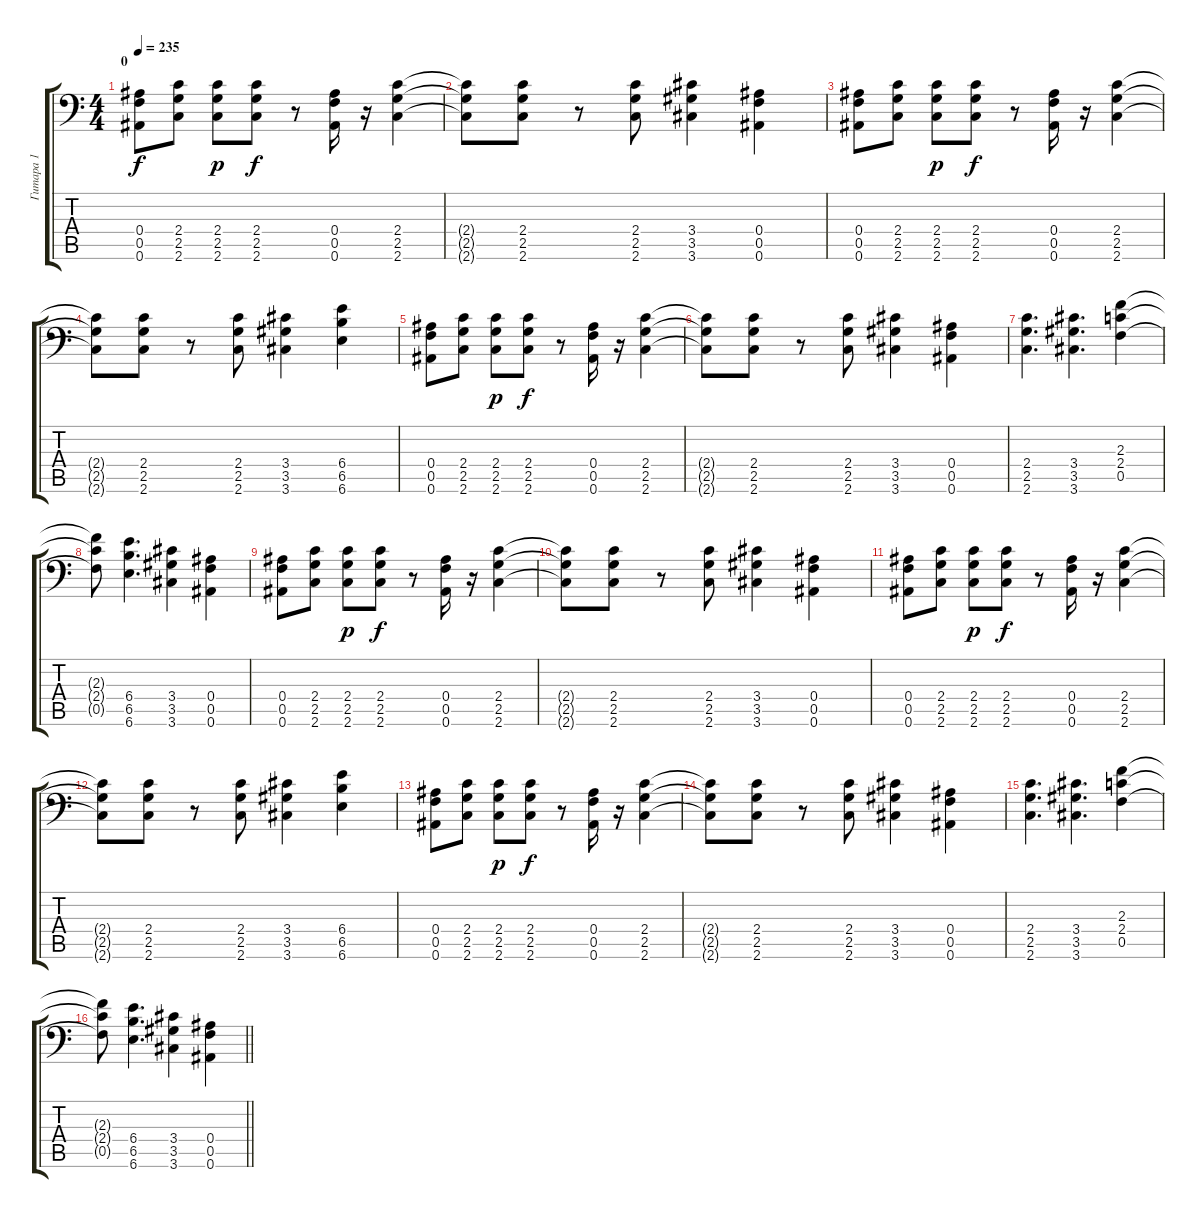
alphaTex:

\track ("Гитара 1" "Гитара 1") {instrument overdrivenguitar}
\staff {score tabs}
\tuning (C4 G3 Eb3 Bb2 F2 Bb1) {hide}
\ts (4 4)
\section ("" "0")
\tempo 235
\clef f4
\ks c
(0.4 0.5 0.6).8{dy f} (2.4 2.5 2.6).8 (2.4 2.5 2.6).8{dy p} (2.4 2.5 2.6).8{dy f} r.8 (0.4 0.5 0.6).16 r.16 (2.4 2.5 2.6).4 |
(2.4{t} 2.5{t} 2.6{t}).8 (2.4 2.5 2.6).8 r.8 (2.4 2.5 2.6).8 (3.4 3.5 3.6).4 (0.4 0.5 0.6).4 |
(0.4 0.5 0.6).8 (2.4 2.5 2.6).8 (2.4 2.5 2.6).8{dy p} (2.4 2.5 2.6).8{dy f} r.8 (0.4 0.5 0.6).16 r.16 (2.4 2.5 2.6).4 |
(2.4{t} 2.5{t} 2.6{t}).8 (2.4 2.5 2.6).8 r.8 (2.4 2.5 2.6).8 (3.4 3.5 3.6).4 (6.4 6.5 6.6).4 |
(0.4 0.5 0.6).8 (2.4 2.5 2.6).8 (2.4 2.5 2.6).8{dy p} (2.4 2.5 2.6).8{dy f} r.8 (0.4 0.5 0.6).16 r.16 (2.4 2.5 2.6).4 |
(2.4{t} 2.5{t} 2.6{t}).8 (2.4 2.5 2.6).8 r.8 (2.4 2.5 2.6).8 (3.4 3.5 3.6).4 (0.4 0.5 0.6).4 |
(2.4 2.5 2.6).4{d} (3.4 3.5 3.6).4{d} (2.3 2.4 0.5).4 |
(2.3{t} 2.4{t} 0.5{t}).8 (6.4 6.5 6.6).4{d} (3.4 3.5 3.6).4 (0.4 0.5 0.6).4 |
(0.4 0.5 0.6).8 (2.4 2.5 2.6).8 (2.4 2.5 2.6).8{dy p} (2.4 2.5 2.6).8{dy f} r.8 (0.4 0.5 0.6).16 r.16 (2.4 2.5 2.6).4 |
(2.4{t} 2.5{t} 2.6{t}).8 (2.4 2.5 2.6).8 r.8 (2.4 2.5 2.6).8 (3.4 3.5 3.6).4 (0.4 0.5 0.6).4 |
(0.4 0.5 0.6).8 (2.4 2.5 2.6).8 (2.4 2.5 2.6).8{dy p} (2.4 2.5 2.6).8{dy f} r.8 (0.4 0.5 0.6).16 r.16 (2.4 2.5 2.6).4 |
(2.4{t} 2.5{t} 2.6{t}).8 (2.4 2.5 2.6).8 r.8 (2.4 2.5 2.6).8 (3.4 3.5 3.6).4 (6.4 6.5 6.6).4 |
(0.4 0.5 0.6).8 (2.4 2.5 2.6).8 (2.4 2.5 2.6).8{dy p} (2.4 2.5 2.6).8{dy f} r.8 (0.4 0.5 0.6).16 r.16 (2.4 2.5 2.6).4 |
(2.4{t} 2.5{t} 2.6{t}).8 (2.4 2.5 2.6).8 r.8 (2.4 2.5 2.6).8 (3.4 3.5 3.6).4 (0.4 0.5 0.6).4 |
(2.4 2.5 2.6).4{d} (3.4 3.5 3.6).4{d} (2.3 2.4 0.5).4 |
\barLineRight lightlight
(2.3{t} 2.4{t} 0.5{t}).8 (6.4 6.5 6.6).4{d} (3.4 3.5 3.6).4 (0.4 0.5 0.6).4
